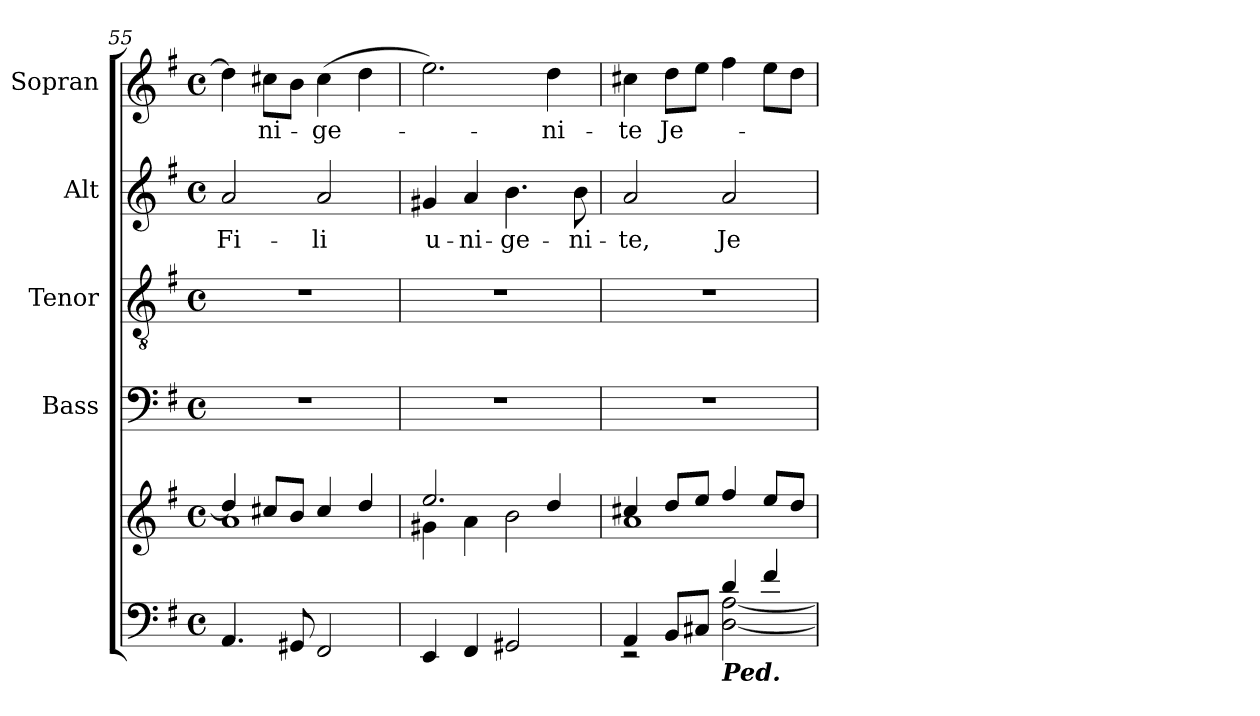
**kern	**kern	**kern	**kern	**kern	**text	**kern	**text
*part5	*part5	*part4	*part3	*part2	*part2	*part1	*part1
*staff6	*staff5	*staff4	*staff3	*staff2	*staff2	*staff1	*staff1
*	*	*I"Bass	*I"Tenor	*I"Alt	*	*I"Sopran	*
*	*	*I'B.	*I'T.	*I'A.	*	*I'S.	*
*clefF4	*clefG2	*clefF4	*clefGv2	*clefG2	*	*clefG2	*
*k[f#]	*k[f#]	*k[f#]	*k[f#]	*k[f#]	*	*k[f#]	*
*G:	*G:	*G:	*G:	*G:	*	*G:	*
*M4/4	*M4/4	*M4/4	*M4/4	*M4/4	*	*M4/4	*
*met(c)	*met(c)	*met(c)	*met(c)	*met(c)	*	*met(c)	*
=55	=55	=55	=55	=55	=55	=55	=55
*	*^	*	*	*	*	*	*
!	!	!	!	!	!	!LO:LY:b	!	!
4.AA/	4dd/]	1a	1r	1r	2a/	Fi-	4dd\]	.
!	!	!	!	!	!	!	!	!LO:LY:b
.	8cc#X/L	.	.	.	.	.	8cc#X\L	-ni-
8GG#X/	8b/J	.	.	.	.	.	8b\J	.
!	!	!	!	!	!	!LO:LY:b	!	!LO:LY:b
2FF#/	4cc#/	.	.	.	2a/	-li	(>4cc#\	-ge-
.	4dd/	.	.	.	.	.	4dd\	.
=56	=56	=56	=56	=56	=56	=56	=56	=56
!	!	!	!	!	!	!LO:LY:b	!	!
4EE/	2.ee/	4g#X\	1r	1r	4g#X/	u-	2.ee\)	.
!	!	!	!	!	!	!LO:LY:b	!	!
4FF#/	.	4a\	.	.	4a/	-ni-	.	.
!	!	!	!	!	!	!LO:LY:b	!	!
2GG#X/	.	2b\	.	.	4.b\	-ge-	.	.
!	!	!	!	!	!	!	!	!LO:LY:b
.	4dd/	.	.	.	.	.	4dd\	-ni-
!	!	!	!	!	!	!LO:LY:b	!	!
.	.	.	.	.	8b\	-ni-	.	.
=57	=57	=57	=57	=57	=57	=57	=57	=57
*^	*	*	*	*	*	*	*	*
!	!	!	!	!	!	!	!LO:LY:b	!	!LO:LY:b
4AA/	2rEE	4cc#X/	1a	1r	1r	2a/	-te,	4cc#X\	-te
!	!	!	!	!	!	!	!	!	!LO:LY:b
8BB/L	.	8dd/L	.	.	.	.	.	8dd\L	Je-
8C#X/J	.	8ee/J	.	.	.	.	.	8ee\J	.
!LO:TX:b:Bi:t=Ped.	!	!	!	!	!	!	!	!	!
!	!	!	!	!	!	!	!LO:LY:b	!	!
4d/	[<2D\ [<2A\	4ff#/	.	.	.	2a/	Je-	4ff#\	.
4f#/	.	8ee/L	.	.	.	.	.	8ee\L	.
.	.	8dd/J	.	.	.	.	.	8dd\J	.
*v	*v	*	*	*	*	*	*	*	*
*	*v	*v	*	*	*	*	*	*
=	=	=	=	=	=	=	=
*-	*-	*-	*-	*-	*-	*-	*-
